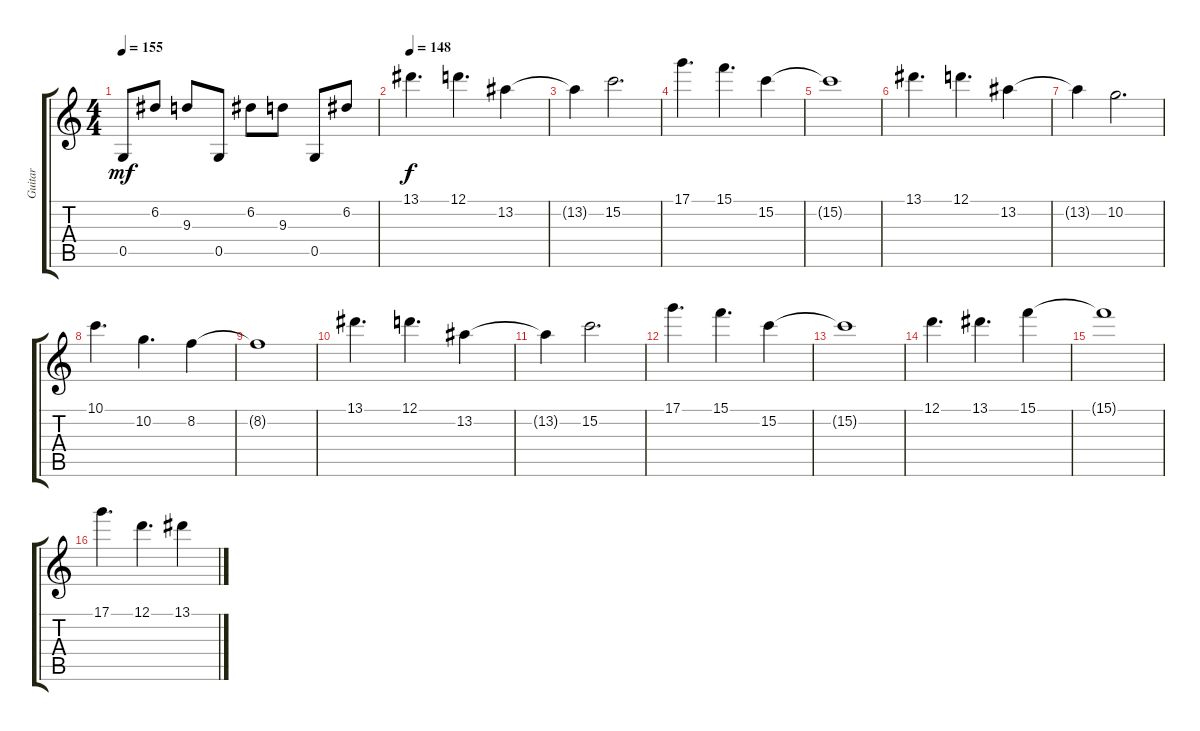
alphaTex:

\track ("Guitar" "Guitar") {instrument overdrivenguitar}
\staff {score tabs}
\tuning (D4 A3 F3 C3 G2 C2) {hide}
\ts (4 4)
\tempo 155
\clef g2
\ks c
0.5.8{dy mf} 6.2.8 9.3.8 0.5.8 6.2.8 9.3.8 0.5.8 6.2.8 |
\tempo 148
13.1.4{d dy f} 12.1.4{d} 13.2.4 |
13.2{t}.4 15.2.2{d} |
17.1.4{d} 15.1.4{d} 15.2.4 |
15.2{t}.1 |
13.1.4{d} 12.1.4{d} 13.2.4 |
13.2{t}.4 10.2.2{d} |
10.1.4{d} 10.2.4{d} 8.2.4 |
8.2{t}.1 |
13.1.4{d} 12.1.4{d} 13.2.4 |
13.2{t}.4 15.2.2{d} |
17.1.4{d} 15.1.4{d} 15.2.4 |
15.2{t}.1 |
12.1.4{d} 13.1.4{d} 15.1.4 |
15.1{t}.1 |
17.1.4{d} 12.1.4{d} 13.1.4
